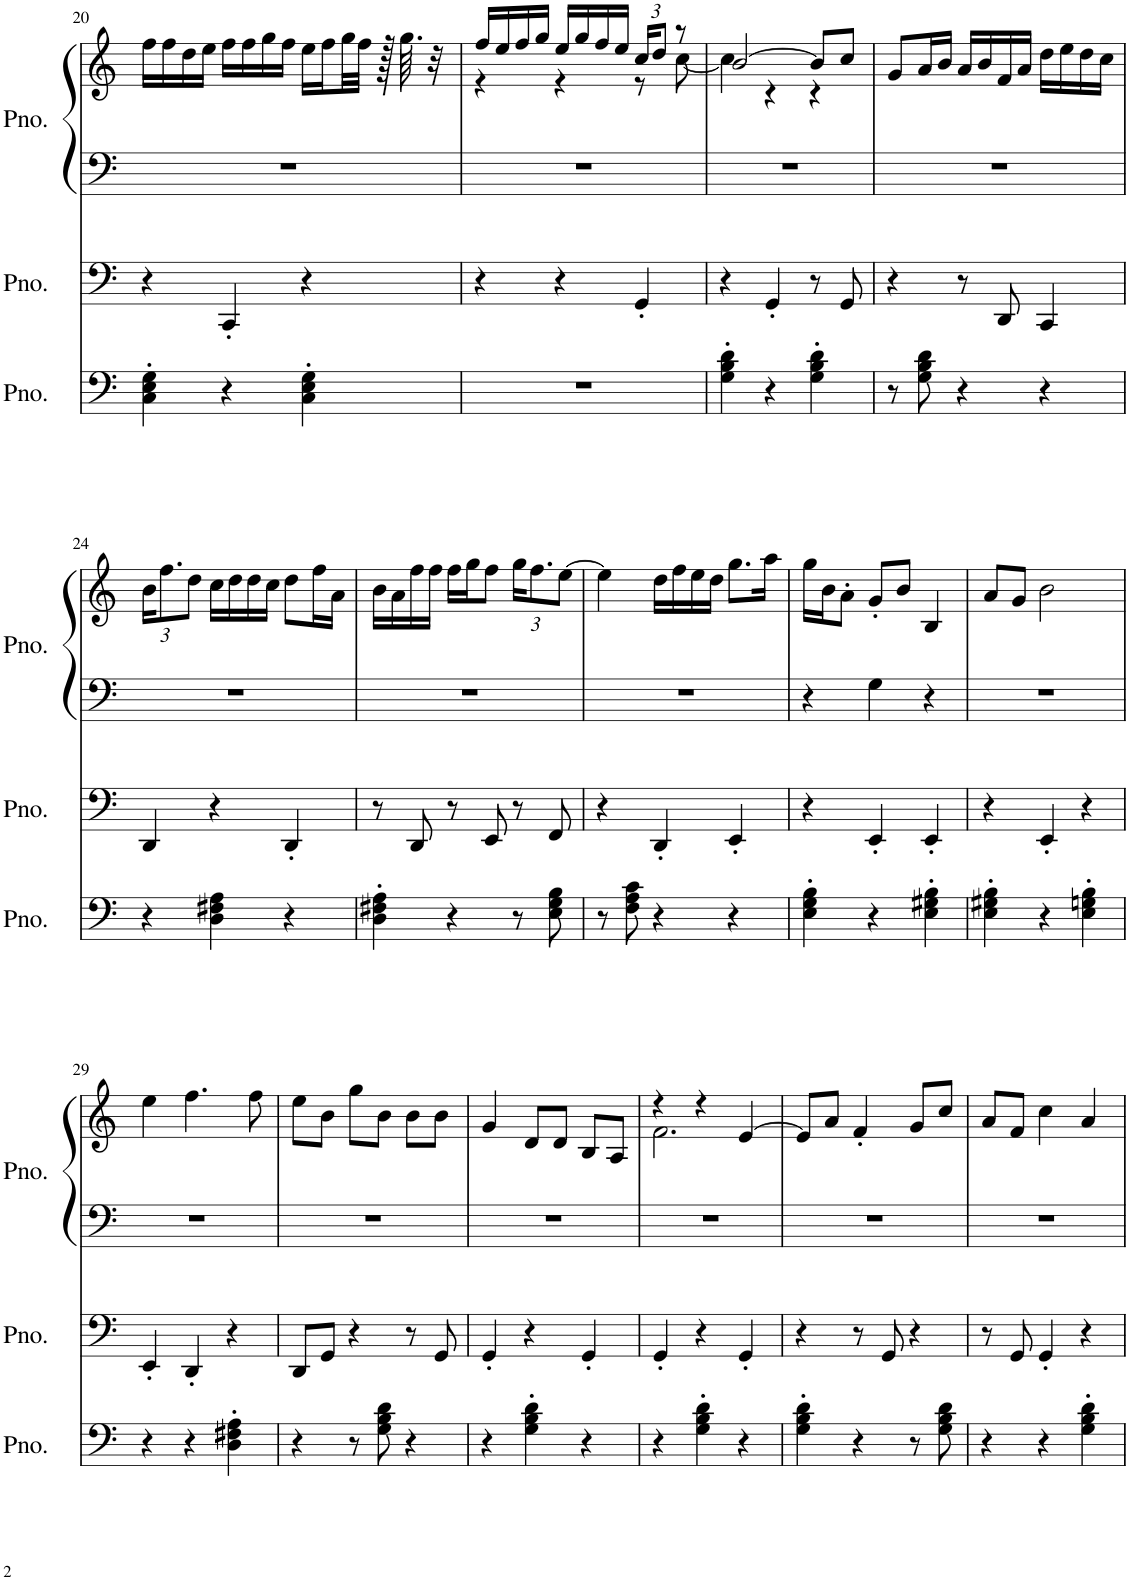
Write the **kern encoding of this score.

**kern	**kern	**kern	**kern
*part3	*part2	*part1	*part1
*staff4	*staff3	*staff2	*staff1
*I"Piano	*I"Piano	*I"Piano	*
*I'Pno.	*I'Pno.	*I'Pno.	*
!!LO:PB:g=z
*clefF4	*clefF4	*clefF4	*clefG2
*k[]	*k[]	*k[]	*k[]
*M3/4	*M3/4	*M3/4	*M3/4
=20	=20	=20	=20
4C\' 4E\' 4G\'	4r	2.r	16ff\LL
.	.	.	16ff\
.	.	.	16dd\
.	.	.	16ee\JJ
4r	4CC'/	.	16ff\LL
.	.	.	16ff\
.	.	.	16gg\
.	.	.	16ff\JJ
4C\' 4E\' 4G\'	4r	.	16ee\LL
.	.	.	16ff\
.	.	.	32gg\L
.	.	.	32ff\JJJ
.	.	.	128r
.	.	.	64.gg\
.	.	.	32r
=21	=21	=21	=21
*	*	*	*^
2.r	4r	2.r	16ff/LL	4r
.	.	.	16ee/	.
.	.	.	16ff/	.
.	.	.	16gg/JJ	.
.	4r	.	16ee/LL	4r
.	.	.	16gg/	.
.	.	.	16ff/	.
.	.	.	16ee/JJ	.
*	*	*	*Xbrackettup	*
.	4GG'/	.	24cc/KL	8r
.	.	.	12dd/J	.
.	.	.	8r	[8cc\
=22	=22	=22	=22	=22
4G\' 4B\' 4d\'	4r	2.r	[2b/	4cc\]
4r	4GG'/	.	.	4r
4G\' 4B\' 4d\'	8r	.	8b/L]	4r
.	8GG/	.	8cc/J	.
*	*	*	*v	*v
=23	=23	=23	=23
8r	4r	2.r	8g/L
8G\ 8B\ 8d\	.	.	16a/L
.	.	.	16b/JJ
4r	8r	.	16a/LL
.	.	.	16b/
.	8DD/	.	16f/
.	.	.	16a/JJ
4r	4CC/	.	16dd\LL
.	.	.	16ee\
.	.	.	16dd\
.	.	.	16cc\JJ
!!LO:LB:g=z
=24	=24	=24	=24
4r	4DD/	2.r	24b\KL
.	.	.	12.ff\
.	.	.	12dd\J
4D\ 4F#X\ 4A\	4r	.	16cc\LL
.	.	.	16dd\
.	.	.	16dd\
.	.	.	16cc\JJ
4r	4DD'/	.	8dd\L
.	.	.	16ff\L
.	.	.	16a\JJ
=25	=25	=25	=25
4D\' 4F#X\' 4A\'	8r	2.r	16b\LL
.	.	.	16a\
.	8DD/	.	16ff\
.	.	.	16ff\JJ
4r	8r	.	16ff\LL
.	.	.	16gg\J
.	8EE/	.	8ff\J
8r	8r	.	24gg\KL
.	.	.	12.ff\
8E\ 8G\ 8B\	8FF/	.	.
.	.	.	[12ee\J
=26	=26	=26	=26
8r	4r	2.r	4ee\]
8F\ 8A\ 8c\	.	.	.
4r	4DD'/	.	16dd\LL
.	.	.	16ff\
.	.	.	16ee\
.	.	.	16dd\JJ
4r	4EE'/	.	8.gg\L
.	.	.	16aa\Jk
=27	=27	=27	=27
4E\' 4G\' 4B\'	4r	4r	16gg\LL
.	.	.	16b\J
.	.	.	8a'\J
4r	4EE'/	4G\	8g'/L
.	.	.	8b/J
4E\' 4G#X\' 4B\'	4EE'/	4r	4B/
=28	=28	=28	=28
4E\' 4G#X\' 4B\'	4r	2.r	8a/L
.	.	.	8g/J
4r	4EE'/	.	2b\
4E\' 4Gn\' 4B\'	4r	.	.
!!LO:LB:g=z
=29	=29	=29	=29
4r	4EE'/	2.r	4ee\
4r	4DD'/	.	4.ff\
4D\' 4F#X\' 4A\'	4r	.	.
.	.	.	8ff\
=30	=30	=30	=30
4r	8DD/L	2.r	8ee\L
.	8GG/J	.	8b\J
8r	4r	.	8gg\L
8G\ 8B\ 8d\	.	.	8b\J
4r	8r	.	8b\L
.	8GG/	.	8b\J
=31	=31	=31	=31
4r	4GG'/	2.r	4g/
4G\' 4B\' 4d\'	4r	.	8d/L
.	.	.	8d/J
4r	4GG'/	.	8B/L
.	.	.	8A/J
=32	=32	=32	=32
*	*	*	*^
4r	4GG'/	2.r	4r	2.f\
4G\' 4B\' 4d\'	4r	.	4r	.
4r	4GG'/	.	[4e/	.
*	*	*	*v	*v
=33	=33	=33	=33
4G\' 4B\' 4d\'	4r	2.r	8e/L]
.	.	.	8a/J
4r	8r	.	4f'/
.	8GG/	.	.
8r	4r	.	8g/L
8G\ 8B\ 8d\	.	.	8cc/J
=34	=34	=34	=34
4r	8r	2.r	8a/L
.	8GG/	.	8f/J
4r	4GG'/	.	4cc\
4G\' 4B\' 4d\'	4r	.	4a/
=	=	=	=
*-	*-	*-	*-
